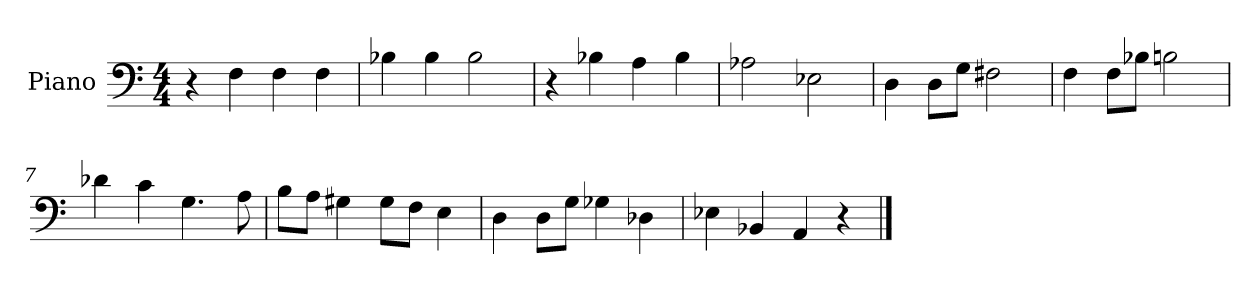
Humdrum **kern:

**kern
*part1
*staff1
*I"Piano
*I'Pno
*clefF4
*k[]
*C:
*M4/4
=1
4r
4F\
4F\
4F\
=2
4B-X\
4B-\
2B-\
=3
4r
4B-X\
4A\
4B-\
=4
2A-X\
2E-X\
=5
4D\
8D\L
8G\J
2F#X\
=6
4F\
8F\L
8B-X\J
2Bn\
=7
4d-X\
4c\
4.G\
8A\
=8
8B\L
8A\J
4G#X\
8G#\L
8F\J
4E\
=9
4D\
8D\L
8G\J
4G-X\
4D-X\
=10
4E-X\
4BB-X/
4AA/
4r
==
*-
